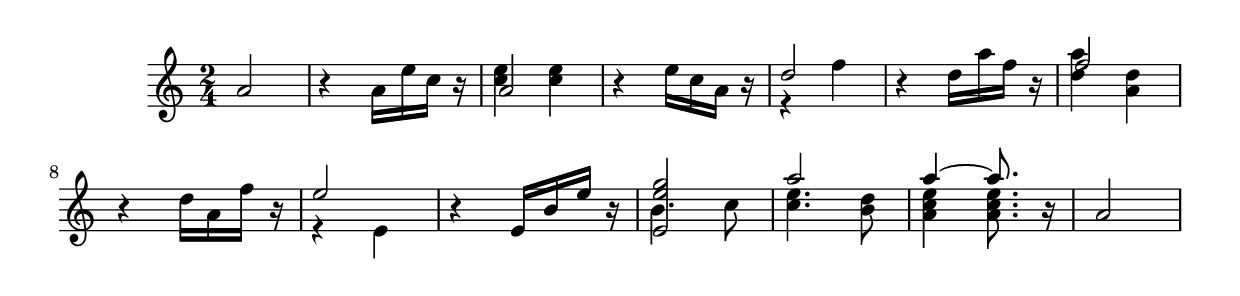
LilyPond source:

\version "2.10.33"


% a-moll:
% a - h ^ c - d - e ^ f - g - a


varhany = \relative a' {
	\clef treble
	\key a \minor
	\time 2/4
	
	a2
	r4 a16 e' c r
	<< a2 \\ { <c e>4 <e c> } >>
	r4 e16 c a r
	
	<< d2 \\ { r4 f } >>
	r4 d16 a' f r
	<< f2 \\ { <d a'>4 <a d> } >>
	r4 d16 a f' r
	
	<< e2 \\ { r4 e, } >>
	r4 e16 b' e r
	<< <e, e' g>2 \\ { b'4. c8 } >>
	<< a'2 \\ { <e c>4. <d b>8 } >>
	
	<< { a'4 ~a8. } \\ { <a, c e>4 <a c e>8. } >> r16
	a2
	
}


\score {
	<<
		\new Staff {
			\set Staff.midiInstrument = #"church organ"
			\varhany
		}
	>>

	\layout { }
	\midi { }
}

